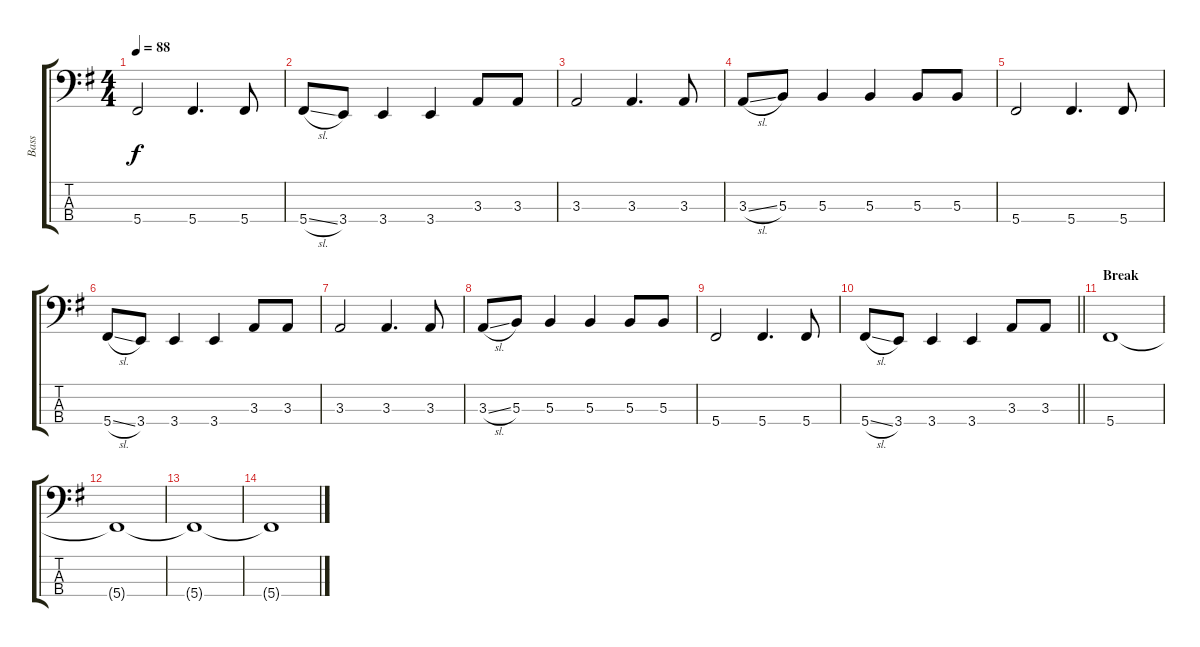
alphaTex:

\track ("Bass" "Bass") {instrument electricbassfinger}
\staff {score tabs}
\tuning (E2 B1 Gb1 Db1) {hide}
\ts (4 4)
\tempo 88
\clef f4
\ks g
5.4.2{dy f} 5.4.4{d} 5.4.8 |
5.4{sl}.8 3.4.8 3.4.4 3.4.4 3.3.8 3.3.8 |
3.3.2 3.3.4{d} 3.3.8 |
3.3{sl}.8 5.3.8 5.3.4 5.3.4 5.3.8 5.3.8 |
5.4.2 5.4.4{d} 5.4.8 |
5.4{sl}.8 3.4.8 3.4.4 3.4.4 3.3.8 3.3.8 |
3.3.2 3.3.4{d} 3.3.8 |
3.3{sl}.8 5.3.8 5.3.4 5.3.4 5.3.8 5.3.8 |
5.4.2 5.4.4{d} 5.4.8 |
\barLineRight lightlight
5.4{sl}.8 3.4.8 3.4.4 3.4.4 3.3.8 3.3.8 |
\section ("" "Break")
5.4.1 |
5.4{t}.1 |
5.4{t}.1 |
5.4{t}.1
